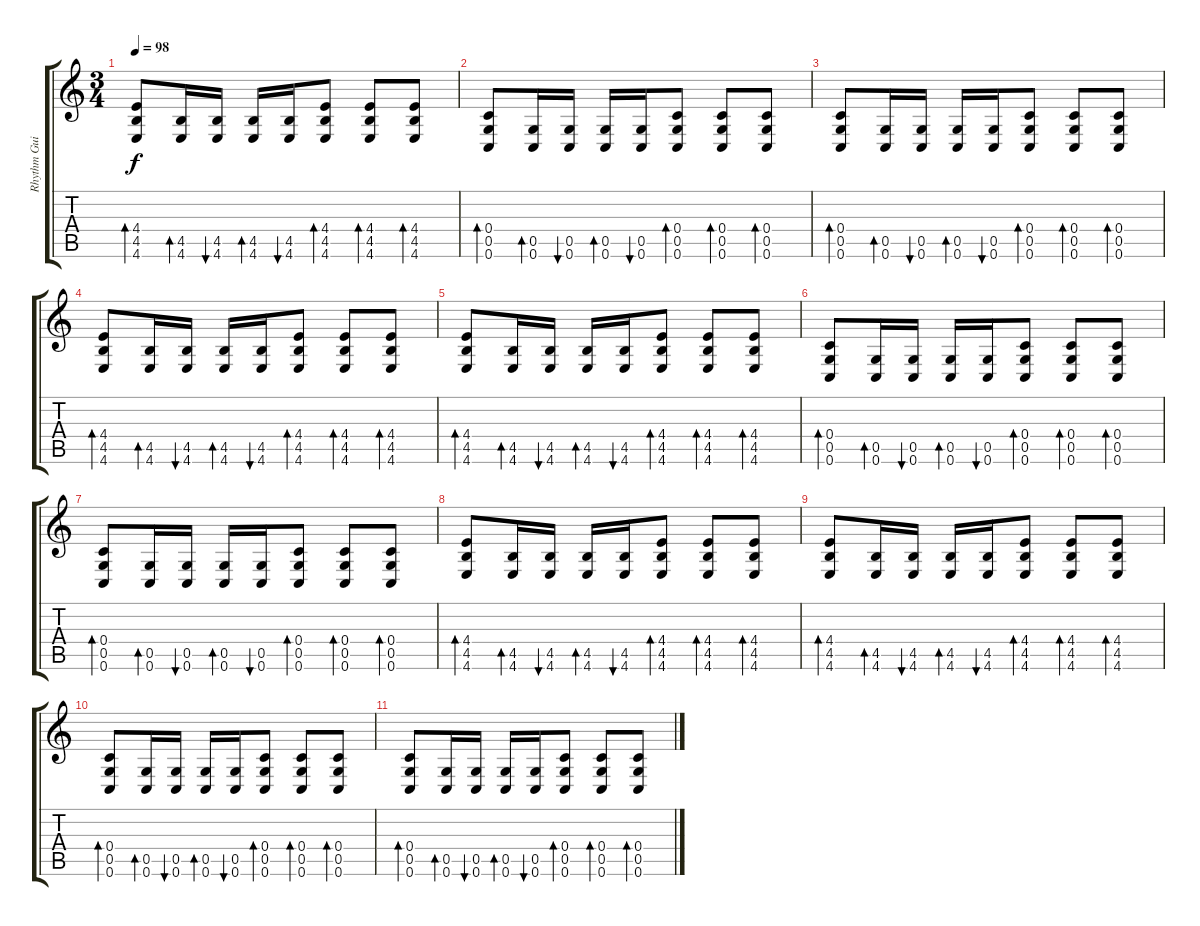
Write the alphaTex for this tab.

\track ("Rhythm Guitar" "Rhythm Gui") {instrument acousticguitarsteel}
\staff {score tabs}
\tuning (D4 A3 F3 C3 G2 C2) {hide}
\ts (3 4)
\tempo 98
\clef g2
\ks c
(4.4 4.5 4.6).8{bd 60 dy f} (4.5 4.6).16{bd 60} (4.5 4.6).16{bu 60} (4.5 4.6).16{bd 60} (4.5 4.6).16{bu 60} (4.4 4.5 4.6).8{bd 60} (4.4 4.5 4.6).8{bd 60} (4.4 4.5 4.6).8{bd 60} |
(0.4 0.5 0.6).8{bd 60} (0.5 0.6).16{bd 60} (0.5 0.6).16{bu 60} (0.5 0.6).16{bd 60} (0.5 0.6).16{bu 60} (0.4 0.5 0.6).8{bd 60} (0.4 0.5 0.6).8{bd 60} (0.4 0.5 0.6).8{bd 60} |
(0.4 0.5 0.6).8{bd 60} (0.5 0.6).16{bd 60} (0.5 0.6).16{bu 60} (0.5 0.6).16{bd 60} (0.5 0.6).16{bu 60} (0.4 0.5 0.6).8{bd 60} (0.4 0.5 0.6).8{bd 60} (0.4 0.5 0.6).8{bd 60} |
(4.4 4.5 4.6).8{bd 60} (4.5 4.6).16{bd 60} (4.5 4.6).16{bu 60} (4.5 4.6).16{bd 60} (4.5 4.6).16{bu 60} (4.4 4.5 4.6).8{bd 60} (4.4 4.5 4.6).8{bd 60} (4.4 4.5 4.6).8{bd 60} |
(4.4 4.5 4.6).8{bd 60} (4.5 4.6).16{bd 60} (4.5 4.6).16{bu 60} (4.5 4.6).16{bd 60} (4.5 4.6).16{bu 60} (4.4 4.5 4.6).8{bd 60} (4.4 4.5 4.6).8{bd 60} (4.4 4.5 4.6).8{bd 60} |
(0.4 0.5 0.6).8{bd 60} (0.5 0.6).16{bd 60} (0.5 0.6).16{bu 60} (0.5 0.6).16{bd 60} (0.5 0.6).16{bu 60} (0.4 0.5 0.6).8{bd 60} (0.4 0.5 0.6).8{bd 60} (0.4 0.5 0.6).8{bd 60} |
(0.4 0.5 0.6).8{bd 60} (0.5 0.6).16{bd 60} (0.5 0.6).16{bu 60} (0.5 0.6).16{bd 60} (0.5 0.6).16{bu 60} (0.4 0.5 0.6).8{bd 60} (0.4 0.5 0.6).8{bd 60} (0.4 0.5 0.6).8{bd 60} |
(4.4 4.5 4.6).8{bd 60} (4.5 4.6).16{bd 60} (4.5 4.6).16{bu 60} (4.5 4.6).16{bd 60} (4.5 4.6).16{bu 60} (4.4 4.5 4.6).8{bd 60} (4.4 4.5 4.6).8{bd 60} (4.4 4.5 4.6).8{bd 60} |
(4.4 4.5 4.6).8{bd 60} (4.5 4.6).16{bd 60} (4.5 4.6).16{bu 60} (4.5 4.6).16{bd 60} (4.5 4.6).16{bu 60} (4.4 4.5 4.6).8{bd 60} (4.4 4.5 4.6).8{bd 60} (4.4 4.5 4.6).8{bd 60} |
(0.4 0.5 0.6).8{bd 60} (0.5 0.6).16{bd 60} (0.5 0.6).16{bu 60} (0.5 0.6).16{bd 60} (0.5 0.6).16{bu 60} (0.4 0.5 0.6).8{bd 60} (0.4 0.5 0.6).8{bd 60} (0.4 0.5 0.6).8{bd 60} |
(0.4 0.5 0.6).8{bd 60} (0.5 0.6).16{bd 60} (0.5 0.6).16{bu 60} (0.5 0.6).16{bd 60} (0.5 0.6).16{bu 60} (0.4 0.5 0.6).8{bd 60} (0.4 0.5 0.6).8{bd 60} (0.4 0.5 0.6).8{bd 60}
